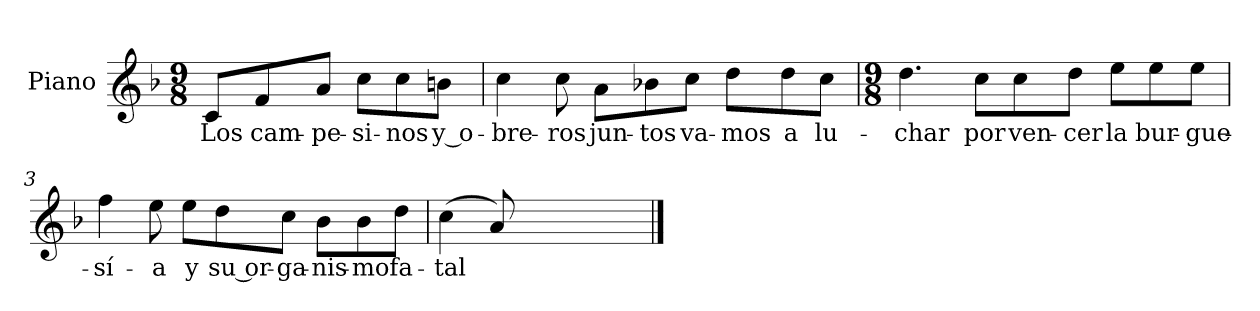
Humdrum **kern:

**kern	**text
*part1	*part1
*staff1	*staff1
*I"Piano	*
*I'Pno.	*
*clefG2	*
*k[b-]	*
*F:	*
*M9/8	*
=	=
8c/L	Los
8f/	cam-
8a/J	-pe-
8cc\L	-si-
8cc\	-nos
8bn\J	y o-
=1	=1
4cc\	-bre-
8cc\	-ros
8a\L	jun-
8b-X\	-tos
8cc\J	va-
8dd\L	-mos
8dd\	a
8cc\J	lu-
=2	=2
*M9/8	*
4.dd\	-char
8cc\L	por
8cc\	ven-
8dd\J	-cer
8ee\L	la
8ee\	bur-
8ee\J	-gue-
=3	=3
4ff\	-sí-
8ee\	-a
8ee\L	y
8dd\	su or-
8cc\J	-ga-
8b-\L	-nis-
8b-\	-mo
8dd\J	fa-
=4	=4
(4cc\	-tal
8a/)	.
4.ryy	.
4.ryy	.
==	==
*-	*-
